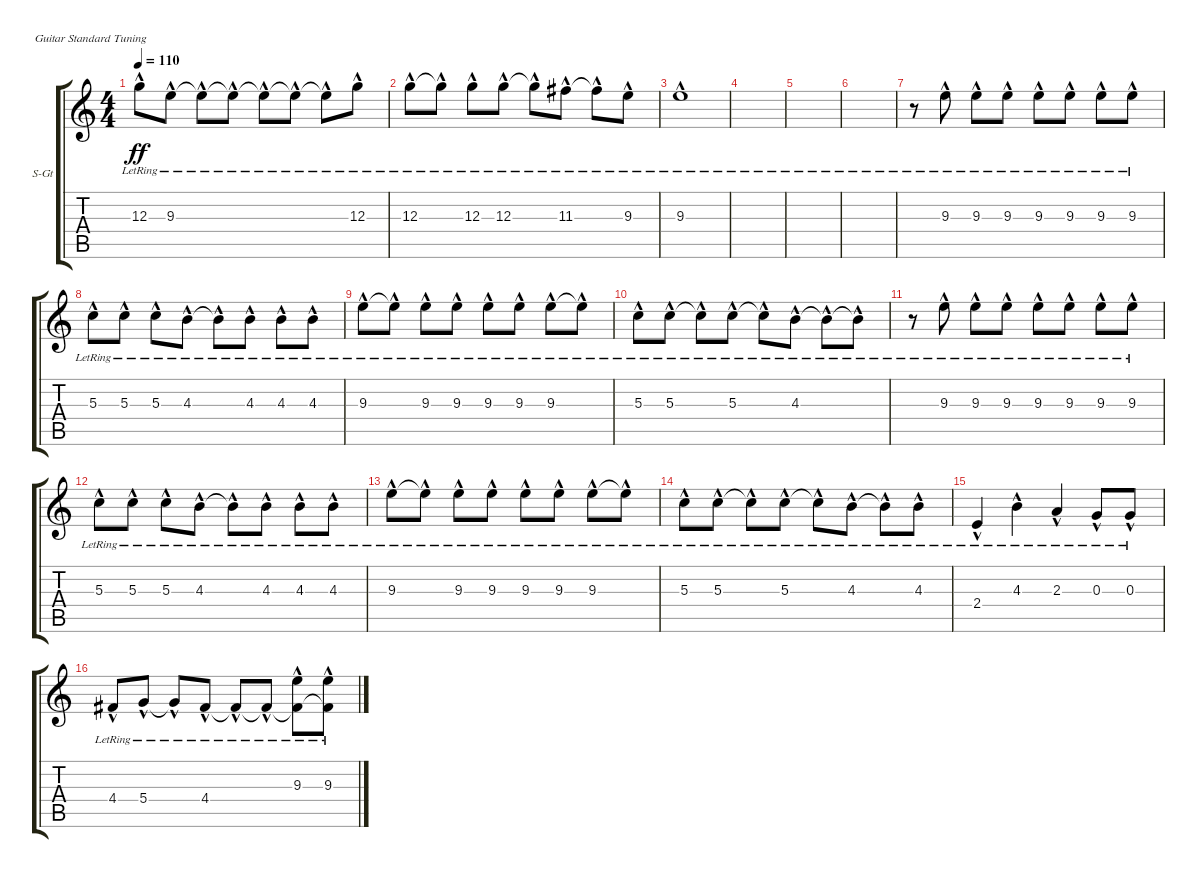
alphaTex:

\defaultSystemsLayout 4
\bracketExtendMode groupsimilarinstruments
\firstSystemTrackNameOrientation horizontal
\otherSystemsTrackNameOrientation horizontal
\track ("Piano" "S-Gt") {instrument acousticguitarsteel}
\staff {score tabs}
\tuning (E4 B3 G3 D3 A2 E2)
\ts (4 4)
\tempo 110
\clef g2
\ks c
12.3{hac lr t}.8{dy ff} 9.3{hac lr}.8 9.3{hac lr t}.8 9.3{hac lr t}.8 9.3{hac lr t}.8 9.3{hac lr t}.8 9.3{hac lr t}.8 12.3{hac lr}.8 |
12.3{hac lr}.8 12.3{hac lr t}.8 12.3{hac lr}.8 12.3{hac lr}.8 12.3{hac lr t}.8 11.3{hac lr}.8 11.3{hac lr t}.8 9.3{hac lr}.8 |
9.3{hac lr}.1 |
|
|
|
r.8 9.3{hac lr}.8 9.3{hac lr}.8 9.3{hac lr}.8 9.3{hac lr}.8 9.3{hac lr}.8 9.3{hac lr}.8 9.3{hac lr}.8 |
5.3{hac lr}.8 5.3{hac lr}.8 5.3{hac lr}.8 4.3{hac lr}.8 4.3{hac lr t}.8 4.3{hac lr}.8 4.3{hac lr}.8 4.3{hac lr}.8 |
9.3{hac lr}.8 9.3{hac lr t}.8 9.3{hac lr}.8 9.3{hac lr}.8 9.3{hac lr}.8 9.3{hac lr}.8 9.3{hac lr}.8 9.3{hac lr t}.8 |
5.3{hac lr}.8 5.3{hac lr}.8 5.3{hac lr t}.8 5.3{hac lr}.8 5.3{hac lr t}.8 4.3{hac lr}.8 4.3{hac lr t}.8 4.3{hac lr t}.8 |
r.8 9.3{hac lr}.8 9.3{hac lr}.8 9.3{hac lr}.8 9.3{hac lr}.8 9.3{hac lr}.8 9.3{hac lr}.8 9.3{hac lr}.8 |
5.3{hac lr}.8 5.3{hac lr}.8 5.3{hac lr}.8 4.3{hac lr}.8 4.3{hac lr t}.8 4.3{hac lr}.8 4.3{hac lr}.8 4.3{hac lr}.8 |
9.3{hac lr}.8 9.3{hac lr t}.8 9.3{hac lr}.8 9.3{hac lr}.8 9.3{hac lr}.8 9.3{hac lr}.8 9.3{hac lr}.8 9.3{hac lr t}.8 |
5.3{hac lr}.8 5.3{hac lr}.8 5.3{hac lr t}.8 5.3{hac lr}.8 5.3{hac lr t}.8 4.3{hac lr}.8 4.3{hac lr t}.8 4.3{hac lr}.8 |
2.4{hac lr}.4 4.3{hac lr}.4 2.3{hac lr}.4 0.3{hac lr}.8 0.3{hac lr}.8 |
4.4{hac lr}.8 5.4{hac lr}.8 5.4{hac lr t}.8 4.4{hac lr}.8 4.4{hac lr t}.8 4.4{hac lr t}.8 (4.4{hac lr t} 9.3{hac lr}).8 (4.4{hac lr t} 9.3{hac lr}).8
